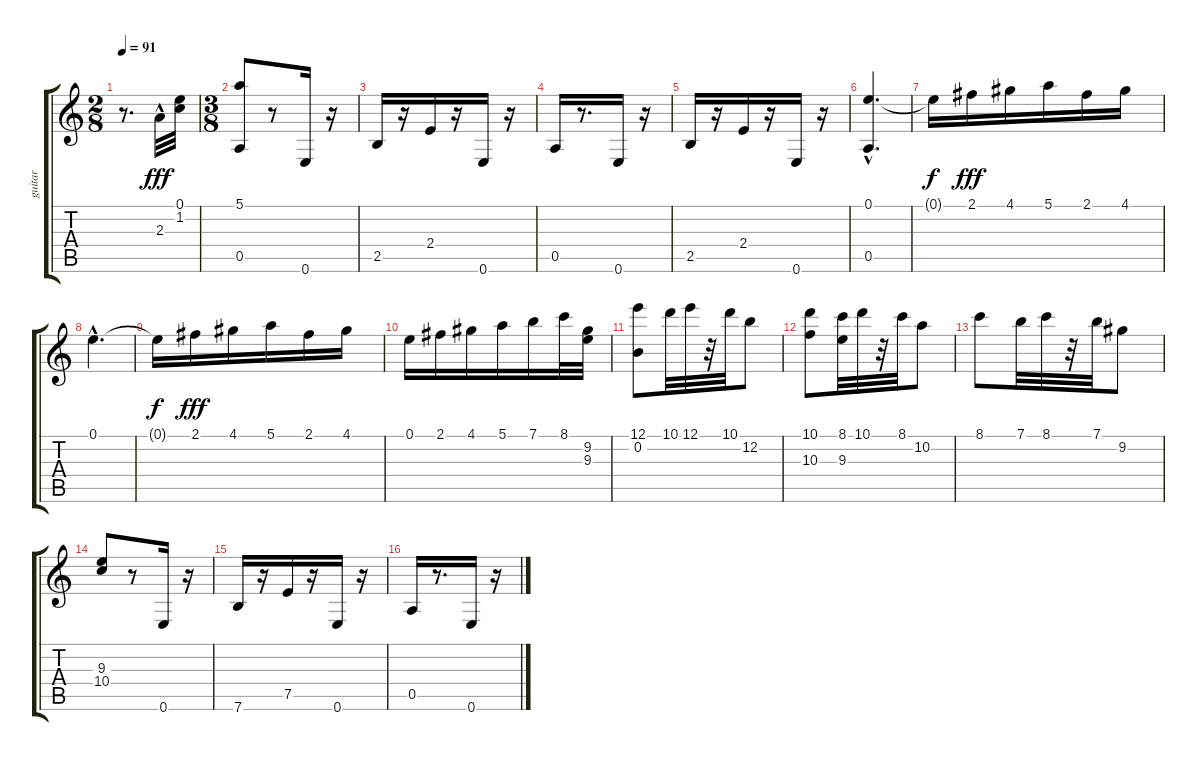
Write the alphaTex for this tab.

\track ("guitar" "guitar") {instrument acousticguitarnylon}
\staff {score tabs}
\tuning (E4 B3 G3 D3 A2 E2) {hide}
\ts (2 8)
\tempo 91
\clef g2
\ks c
r.8{d dy fff instrument acousticguitarnylon} 2.3{hac}.32 (0.1 1.2).32 |
\ts (3 8)
(5.1 0.5).8 r.8 0.6.16 r.16 |
2.5.16 r.16 2.4.16 r.16 0.6.16 r.16 |
0.5.16 r.8{d} 0.6.16 r.16 |
2.5.16 r.16 2.4.16 r.16 0.6.16 r.16 |
(0.1{hac} 0.5{hac}).4{d} |
0.1{t}.16{dy f} 2.1.16{dy fff} 4.1.16 5.1.16 2.1.16 4.1.16 |
0.1{hac}.4{d} |
0.1{t}.16{dy f} 2.1.16{dy fff} 4.1.16 5.1.16 2.1.16 4.1.16 |
0.1.16 2.1.16 4.1.16 5.1.16 7.1.16 8.1.32 (9.2 9.3).32 |
(12.1 0.2).8 10.1.32 12.1.32 r.32 10.1.32 12.2.8 |
(10.1 10.3).8 (8.1 9.3).32 10.1.32 r.32 8.1.32 10.2.8 |
8.1.8 7.1.32 8.1.32 r.32 7.1.32 9.2.8 |
(9.3 10.4).8 r.8 0.6.16 r.16 |
7.6.16 r.16 7.5.16 r.16 0.6.16 r.16 |
0.5.16 r.8{d} 0.6.16 r.16
